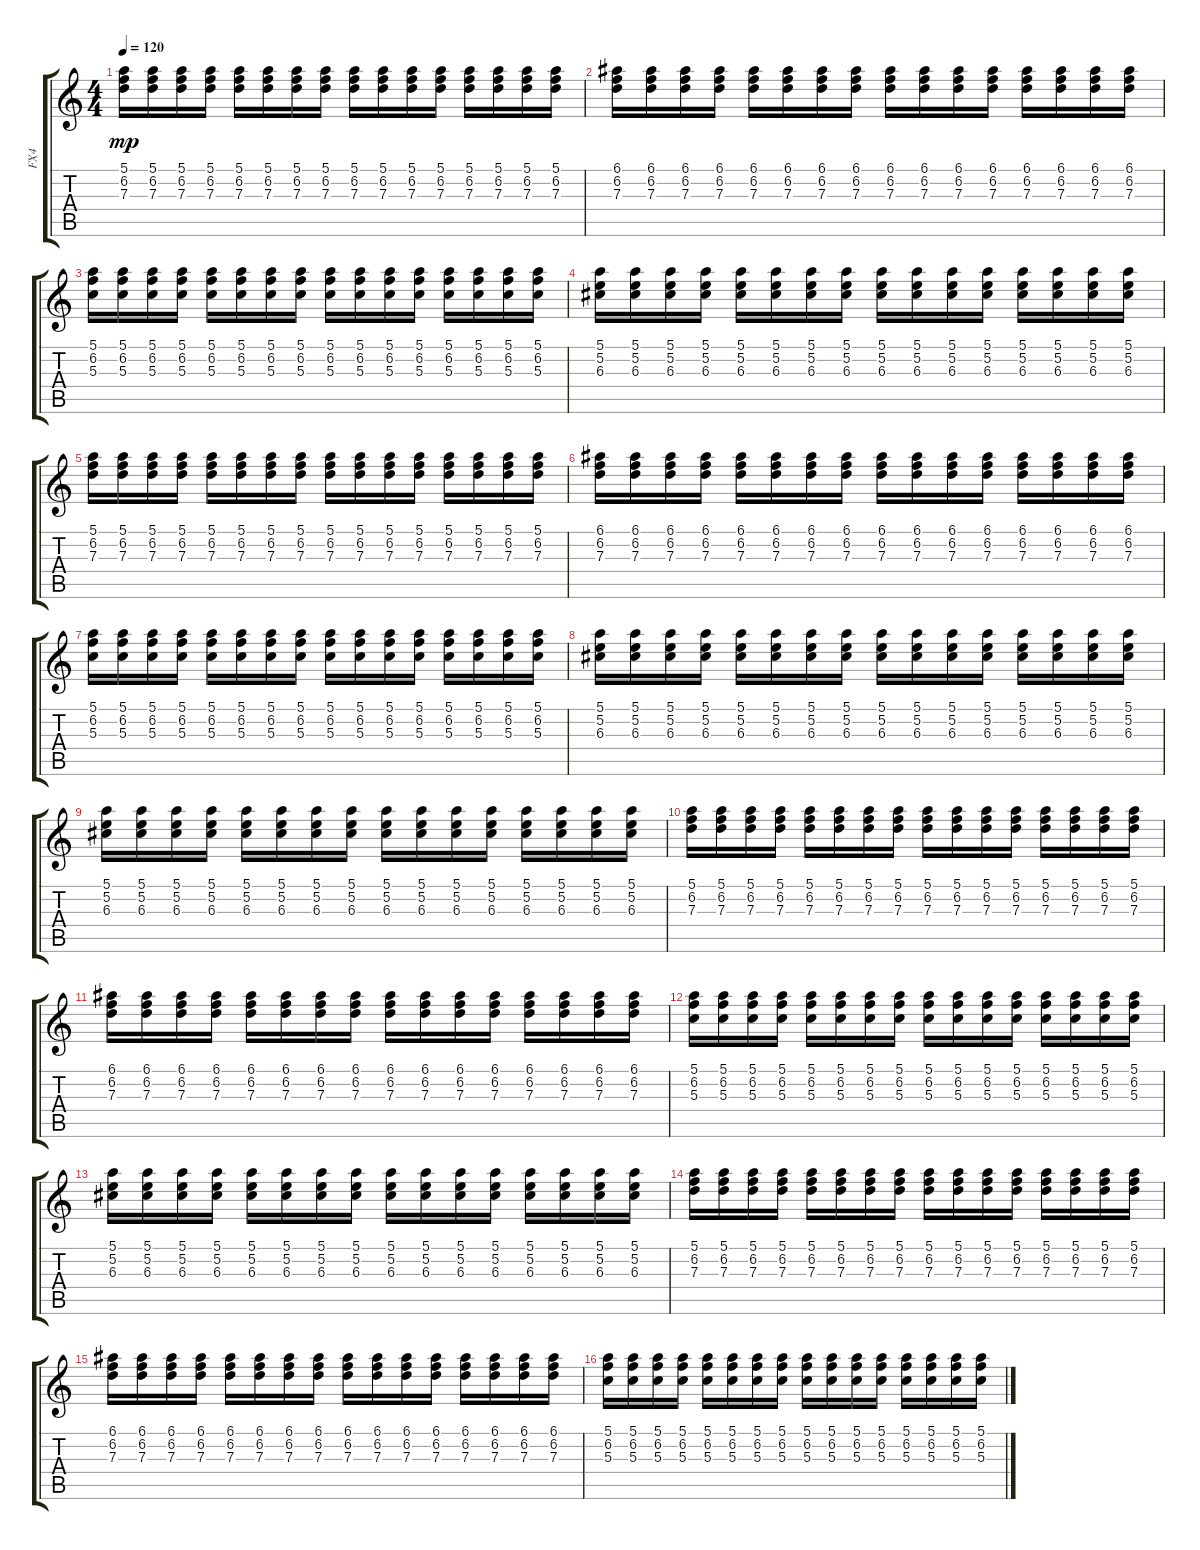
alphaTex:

\track ("FX4" "FX4") {instrument electricguitarclean}
\staff {score tabs}
\tuning (E4 B3 G3 D3 A2 E2) {hide}
\ts (4 4)
\tempo 120
\clef g2
\ks c
(5.1 6.2 7.3).16{dy mp instrument electricguitarclean} (5.1 6.2 7.3).16 (5.1 6.2 7.3).16 (5.1 6.2 7.3).16 (5.1 6.2 7.3).16 (5.1 6.2 7.3).16 (5.1 6.2 7.3).16 (5.1 6.2 7.3).16 (5.1 6.2 7.3).16 (5.1 6.2 7.3).16 (5.1 6.2 7.3).16 (5.1 6.2 7.3).16 (5.1 6.2 7.3).16 (5.1 6.2 7.3).16 (5.1 6.2 7.3).16 (5.1 6.2 7.3).16 |
(6.1 6.2 7.3).16 (6.1 6.2 7.3).16 (6.1 6.2 7.3).16 (6.1 6.2 7.3).16 (6.1 6.2 7.3).16 (6.1 6.2 7.3).16 (6.1 6.2 7.3).16 (6.1 6.2 7.3).16 (6.1 6.2 7.3).16 (6.1 6.2 7.3).16 (6.1 6.2 7.3).16 (6.1 6.2 7.3).16 (6.1 6.2 7.3).16 (6.1 6.2 7.3).16 (6.1 6.2 7.3).16 (6.1 6.2 7.3).16 |
(5.1 6.2 5.3).16 (5.1 6.2 5.3).16 (5.1 6.2 5.3).16 (5.1 6.2 5.3).16 (5.1 6.2 5.3).16 (5.1 6.2 5.3).16 (5.1 6.2 5.3).16 (5.1 6.2 5.3).16 (5.1 6.2 5.3).16 (5.1 6.2 5.3).16 (5.1 6.2 5.3).16 (5.1 6.2 5.3).16 (5.1 6.2 5.3).16 (5.1 6.2 5.3).16 (5.1 6.2 5.3).16 (5.1 6.2 5.3).16 |
(5.1 5.2 6.3).16 (5.1 5.2 6.3).16 (5.1 5.2 6.3).16 (5.1 5.2 6.3).16 (5.1 5.2 6.3).16 (5.1 5.2 6.3).16 (5.1 5.2 6.3).16 (5.1 5.2 6.3).16 (5.1 5.2 6.3).16 (5.1 5.2 6.3).16 (5.1 5.2 6.3).16 (5.1 5.2 6.3).16 (5.1 5.2 6.3).16 (5.1 5.2 6.3).16 (5.1 5.2 6.3).16 (5.1 5.2 6.3).16 |
(5.1 6.2 7.3).16 (5.1 6.2 7.3).16 (5.1 6.2 7.3).16 (5.1 6.2 7.3).16 (5.1 6.2 7.3).16 (5.1 6.2 7.3).16 (5.1 6.2 7.3).16 (5.1 6.2 7.3).16 (5.1 6.2 7.3).16 (5.1 6.2 7.3).16 (5.1 6.2 7.3).16 (5.1 6.2 7.3).16 (5.1 6.2 7.3).16 (5.1 6.2 7.3).16 (5.1 6.2 7.3).16 (5.1 6.2 7.3).16 |
(6.1 6.2 7.3).16 (6.1 6.2 7.3).16 (6.1 6.2 7.3).16 (6.1 6.2 7.3).16 (6.1 6.2 7.3).16 (6.1 6.2 7.3).16 (6.1 6.2 7.3).16 (6.1 6.2 7.3).16 (6.1 6.2 7.3).16 (6.1 6.2 7.3).16 (6.1 6.2 7.3).16 (6.1 6.2 7.3).16 (6.1 6.2 7.3).16 (6.1 6.2 7.3).16 (6.1 6.2 7.3).16 (6.1 6.2 7.3).16 |
(5.1 6.2 5.3).16 (5.1 6.2 5.3).16 (5.1 6.2 5.3).16 (5.1 6.2 5.3).16 (5.1 6.2 5.3).16 (5.1 6.2 5.3).16 (5.1 6.2 5.3).16 (5.1 6.2 5.3).16 (5.1 6.2 5.3).16 (5.1 6.2 5.3).16 (5.1 6.2 5.3).16 (5.1 6.2 5.3).16 (5.1 6.2 5.3).16 (5.1 6.2 5.3).16 (5.1 6.2 5.3).16 (5.1 6.2 5.3).16 |
(5.1 5.2 6.3).16 (5.1 5.2 6.3).16 (5.1 5.2 6.3).16 (5.1 5.2 6.3).16 (5.1 5.2 6.3).16 (5.1 5.2 6.3).16 (5.1 5.2 6.3).16 (5.1 5.2 6.3).16 (5.1 5.2 6.3).16 (5.1 5.2 6.3).16 (5.1 5.2 6.3).16 (5.1 5.2 6.3).16 (5.1 5.2 6.3).16 (5.1 5.2 6.3).16 (5.1 5.2 6.3).16 (5.1 5.2 6.3).16 |
(5.1 5.2 6.3).16 (5.1 5.2 6.3).16 (5.1 5.2 6.3).16 (5.1 5.2 6.3).16 (5.1 5.2 6.3).16 (5.1 5.2 6.3).16 (5.1 5.2 6.3).16 (5.1 5.2 6.3).16 (5.1 5.2 6.3).16 (5.1 5.2 6.3).16 (5.1 5.2 6.3).16 (5.1 5.2 6.3).16 (5.1 5.2 6.3).16 (5.1 5.2 6.3).16 (5.1 5.2 6.3).16 (5.1 5.2 6.3).16 |
(5.1 6.2 7.3).16 (5.1 6.2 7.3).16 (5.1 6.2 7.3).16 (5.1 6.2 7.3).16 (5.1 6.2 7.3).16 (5.1 6.2 7.3).16 (5.1 6.2 7.3).16 (5.1 6.2 7.3).16 (5.1 6.2 7.3).16 (5.1 6.2 7.3).16 (5.1 6.2 7.3).16 (5.1 6.2 7.3).16 (5.1 6.2 7.3).16 (5.1 6.2 7.3).16 (5.1 6.2 7.3).16 (5.1 6.2 7.3).16 |
(6.1 6.2 7.3).16 (6.1 6.2 7.3).16 (6.1 6.2 7.3).16 (6.1 6.2 7.3).16 (6.1 6.2 7.3).16 (6.1 6.2 7.3).16 (6.1 6.2 7.3).16 (6.1 6.2 7.3).16 (6.1 6.2 7.3).16 (6.1 6.2 7.3).16 (6.1 6.2 7.3).16 (6.1 6.2 7.3).16 (6.1 6.2 7.3).16 (6.1 6.2 7.3).16 (6.1 6.2 7.3).16 (6.1 6.2 7.3).16 |
(5.1 6.2 5.3).16 (5.1 6.2 5.3).16 (5.1 6.2 5.3).16 (5.1 6.2 5.3).16 (5.1 6.2 5.3).16 (5.1 6.2 5.3).16 (5.1 6.2 5.3).16 (5.1 6.2 5.3).16 (5.1 6.2 5.3).16 (5.1 6.2 5.3).16 (5.1 6.2 5.3).16 (5.1 6.2 5.3).16 (5.1 6.2 5.3).16 (5.1 6.2 5.3).16 (5.1 6.2 5.3).16 (5.1 6.2 5.3).16 |
(5.1 5.2 6.3).16 (5.1 5.2 6.3).16 (5.1 5.2 6.3).16 (5.1 5.2 6.3).16 (5.1 5.2 6.3).16 (5.1 5.2 6.3).16 (5.1 5.2 6.3).16 (5.1 5.2 6.3).16 (5.1 5.2 6.3).16 (5.1 5.2 6.3).16 (5.1 5.2 6.3).16 (5.1 5.2 6.3).16 (5.1 5.2 6.3).16 (5.1 5.2 6.3).16 (5.1 5.2 6.3).16 (5.1 5.2 6.3).16 |
(5.1 6.2 7.3).16 (5.1 6.2 7.3).16 (5.1 6.2 7.3).16 (5.1 6.2 7.3).16 (5.1 6.2 7.3).16 (5.1 6.2 7.3).16 (5.1 6.2 7.3).16 (5.1 6.2 7.3).16 (5.1 6.2 7.3).16 (5.1 6.2 7.3).16 (5.1 6.2 7.3).16 (5.1 6.2 7.3).16 (5.1 6.2 7.3).16 (5.1 6.2 7.3).16 (5.1 6.2 7.3).16 (5.1 6.2 7.3).16 |
(6.1 6.2 7.3).16 (6.1 6.2 7.3).16 (6.1 6.2 7.3).16 (6.1 6.2 7.3).16 (6.1 6.2 7.3).16 (6.1 6.2 7.3).16 (6.1 6.2 7.3).16 (6.1 6.2 7.3).16 (6.1 6.2 7.3).16 (6.1 6.2 7.3).16 (6.1 6.2 7.3).16 (6.1 6.2 7.3).16 (6.1 6.2 7.3).16 (6.1 6.2 7.3).16 (6.1 6.2 7.3).16 (6.1 6.2 7.3).16 |
(5.1 6.2 5.3).16 (5.1 6.2 5.3).16 (5.1 6.2 5.3).16 (5.1 6.2 5.3).16 (5.1 6.2 5.3).16 (5.1 6.2 5.3).16 (5.1 6.2 5.3).16 (5.1 6.2 5.3).16 (5.1 6.2 5.3).16 (5.1 6.2 5.3).16 (5.1 6.2 5.3).16 (5.1 6.2 5.3).16 (5.1 6.2 5.3).16 (5.1 6.2 5.3).16 (5.1 6.2 5.3).16 (5.1 6.2 5.3).16
